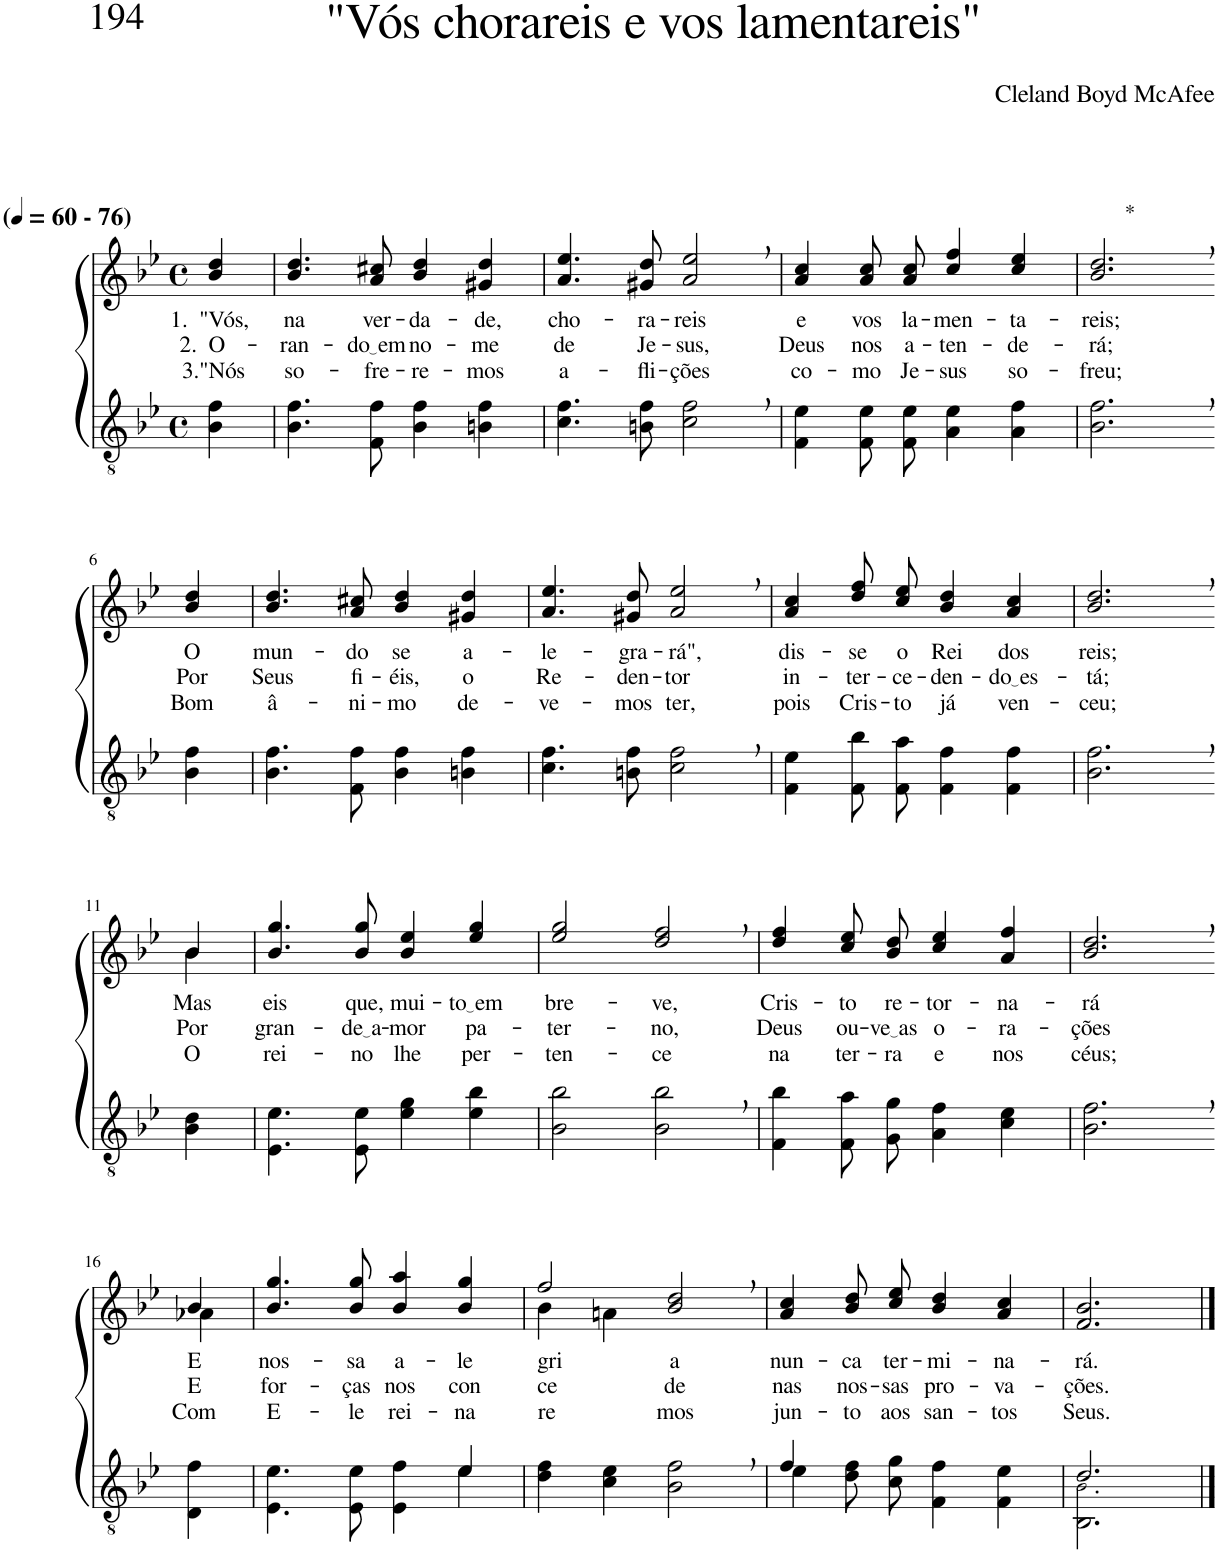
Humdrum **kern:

**kern	**kern	**text	**text	**text
*part2	*part1	*part1	*part1	*part1
*staff2	*staff1	*staff1	*staff1	*staff1
*I"Parte III e IV	*I"Parte I e II	*	*	*
*clefGv2	*clefG2	*	*	*
*Trd5c9	*Trd5c9	*	*	*
*k[b-e-]	*k[b-e-]	*	*	*
*M4/4	*M4/4	*	*	*
*met(c)	*met(c)	*	*	*
*MM60	*MM60	*	*	*
=1	=1	=1	=1	=1
!	!LO:TX:a:B:t=(	!	!	!
!	!LO:TX:a:B:t=- 76)	!	!	!
!	!	!LO:LY:b	!LO:LY:b	!LO:LY:b
4B-\ 4f\	4b-/ 4dd/	1. "Vós,	2. O-	3."Nós
=2	=2	=2	=2	=2
!	!	!LO:LY:b	!LO:LY:b	!LO:LY:b
4.B-\ 4.f\	4.b-/ 4.dd/	na	-ran-	so-
!	!	!LO:LY:b	!LO:LY:b	!LO:LY:b
8F\ 8f\	8a/ 8cc#X/	ver-	do em	-fre-
!	!	!LO:LY:b	!LO:LY:b	!LO:LY:b
4B-\ 4f\	4b-/ 4dd/	-da-	no-	-re-
!	!	!LO:LY:b	!LO:LY:b	!LO:LY:b
4Bn\ 4f\	4g#X/ 4dd/	-de,	-me	-mos
=3	=3	=3	=3	=3
!	!	!LO:LY:b	!LO:LY:b	!LO:LY:b
4.c\ 4.f\	4.a/ 4.ee-/	cho-	de	a-
!	!	!LO:LY:b	!LO:LY:b	!LO:LY:b
8Bn\ 8f\	8g#X/ 8dd/	-ra-	Je-	-fli-
!	!	!LO:LY:b	!LO:LY:b	!LO:LY:b
2c\, 2f\,	2a/, 2ee-/,	-reis	-sus,	-ções
=4	=4	=4	=4	=4
!	!	!LO:LY:b	!LO:LY:b	!LO:LY:b
4F\ 4e-\	4a/ 4cc/	e	Deus	co-
!	!	!LO:LY:b	!LO:LY:b	!LO:LY:b
8F\ 8e-\L	8a\ 8cc\L	vos	nos	-mo
!	!	!LO:LY:b	!LO:LY:b	!LO:LY:b
8F\ 8e-\J	8a\ 8cc\J	la-	a-	Je-
!	!	!LO:LY:b	!LO:LY:b	!LO:LY:b
4A\ 4e-\	4cc/ 4ff/	-men-	-ten-	-sus
!	!	!LO:LY:b	!LO:LY:b	!LO:LY:b
4A\ 4f\	4cc/ 4ee-/	-ta-	-de-	so-
=5	=5	=5	=5	=5
!	!LO:TX:a:t=*	!	!	!
!	!	!LO:LY:b	!LO:LY:b	!LO:LY:b
2.B-\, 2.f\,	2.b-/, 2.dd/,	-reis;	-rá;	-freu;
!!LO:LB:g=z
=6-	=6-	=6-	=6-	=6-
!	!	!LO:LY:b	!LO:LY:b	!LO:LY:b
4B-\ 4f\	4b-/ 4dd/	O	Por	Bom
=7	=7	=7	=7	=7
!	!	!LO:LY:b	!LO:LY:b	!LO:LY:b
4.B-\ 4.f\	4.b-/ 4.dd/	mun-	Seus	â-
!	!	!LO:LY:b	!LO:LY:b	!LO:LY:b
8F\ 8f\	8a/ 8cc#X/	-do	fi-	-ni-
!	!	!LO:LY:b	!LO:LY:b	!LO:LY:b
4B-\ 4f\	4b-/ 4dd/	se	-éis,	-mo
!	!	!LO:LY:b	!LO:LY:b	!LO:LY:b
4Bn\ 4f\	4g#X/ 4dd/	a-	o	de-
=8	=8	=8	=8	=8
!	!	!LO:LY:b	!LO:LY:b	!LO:LY:b
4.c\ 4.f\	4.a/ 4.ee-/	-le-	Re-	-ve-
!	!	!LO:LY:b	!LO:LY:b	!LO:LY:b
8Bn\ 8f\	8g#X/ 8dd/	-gra-	-den-	-mos
!	!	!LO:LY:b	!LO:LY:b	!LO:LY:b
2c\, 2f\,	2a/, 2ee-/,	-rá",	-tor	ter,
=9	=9	=9	=9	=9
!	!	!LO:LY:b	!LO:LY:b	!LO:LY:b
4F\ 4e-\	4a/ 4cc/	dis-	in-	pois
!	!	!LO:LY:b	!LO:LY:b	!LO:LY:b
8F\ 8b-\L	8dd\ 8ff\L	-se	-ter-	Cris-
!	!	!LO:LY:b	!LO:LY:b	!LO:LY:b
8F\ 8a\J	8cc\ 8ee-\J	o	-ce-	-to
!	!	!LO:LY:b	!LO:LY:b	!LO:LY:b
4F\ 4f\	4b-/ 4dd/	Rei	-den-	já
!	!	!LO:LY:b	!LO:LY:b	!LO:LY:b
4F\ 4f\	4a/ 4cc/	dos	do es	ven-
=10	=10	=10	=10	=10
!	!	!LO:LY:b	!LO:LY:b	!LO:LY:b
2.B-\, 2.f\,	2.b-/, 2.dd/,	reis;	-tá;	-ceu;
!!LO:LB:g=z
=11-	=11-	=11-	=11-	=11-
*	*^	*	*	*
!	!	!	!LO:LY:b	!LO:LY:b	!LO:LY:b
4B-\ 4d\	4b-/	4b-\	Mas	Por	O
=12	=12	=12	=12	=12	=12
!	!	!	!LO:LY:b	!LO:LY:b	!LO:LY:b
*	*v	*v	*	*	*
4.E-\ 4.e-\	4.b-/ 4.gg/	eis	gran-	rei-
!	!	!LO:LY:b	!LO:LY:b	!LO:LY:b
8E-\ 8e-\	8b-/ 8gg/	que,	de a	-no
!	!	!LO:LY:b	!LO:LY:b	!LO:LY:b
4e-\ 4g\	4b-/ 4ee-/	mui-	-mor	lhe
!	!	!LO:LY:b	!LO:LY:b	!LO:LY:b
4e-\ 4b-\	4ee-/ 4gg/	to em	pa-	per-
=13	=13	=13	=13	=13
!	!	!LO:LY:b	!LO:LY:b	!LO:LY:b
2B-\ 2b-\	2ee-/ 2gg/	bre-	-ter-	-ten-
!	!	!LO:LY:b	!LO:LY:b	!LO:LY:b
2B-\, 2b-\,	2dd/, 2ff/,	-ve,	-no,	-ce
=14	=14	=14	=14	=14
!	!	!LO:LY:b	!LO:LY:b	!LO:LY:b
4F\ 4b-\	4dd/ 4ff/	Cris-	Deus	na
!	!	!LO:LY:b	!LO:LY:b	!LO:LY:b
8F\ 8a\L	8cc\ 8ee-\L	-to	ou-	ter-
!	!	!LO:LY:b	!LO:LY:b	!LO:LY:b
8G\ 8g\J	8b-\ 8dd\J	re-	ve as	-ra
!	!	!LO:LY:b	!LO:LY:b	!LO:LY:b
4A\ 4f\	4cc/ 4ee-/	-tor-	o-	e
!	!	!LO:LY:b	!LO:LY:b	!LO:LY:b
4c\ 4e-\	4a/ 4ff/	-na-	-ra-	nos
=15	=15	=15	=15	=15
!	!	!LO:LY:b	!LO:LY:b	!LO:LY:b
2.B-\, 2.f\,	2.b-/, 2.dd/,	-rá	-ções	céus;
!!LO:LB:g=z
=16-	=16-	=16-	=16-	=16-
*	*^	*	*	*
!	!	!	!LO:LY:b	!LO:LY:b	!LO:LY:b
4D\ 4f\	4b-/	4a-X\	E	E	Com
=17	=17	=17	=17	=17	=17
*^	*	*	*	*	*
!	!	!	!	!LO:LY:b	!LO:LY:b	!LO:LY:b
*	*	*v	*v	*	*	*
2.ryy	4.E-\ 4.e-\	4.b-/ 4.gg/	nos-	for-	E-
!	!	!	!LO:LY:b	!LO:LY:b	!LO:LY:b
.	8E-\ 8e-\	8b-/ 8gg/	-sa	-ças	-le
!	!	!	!LO:LY:b	!LO:LY:b	!LO:LY:b
.	4E-\ 4f\	4b-/ 4aa/	a-	nos	rei-
!	!	!	!LO:LY:b	!LO:LY:b	!LO:LY:b
4e-/	4e-\	4b-/ 4gg/	-le-	con-	-na-
=18	=18	=18	=18	=18	=18
*	*	*^	*	*	*
!	!	!	!	!LO:LY:b	!LO:LY:b	!LO:LY:b
*v	*v	*	*	*	*	*
4d\ 4f\	2ff/	4b-\	-gri-	-ce-	-re-
4c\ 4e-\	.	4an\	.	.	.
!	!	!	!LO:LY:b	!LO:LY:b	!LO:LY:b
2B-\, 2f\,	2b-/, 2dd/,	2ryy	-a	-de	mos
=19	=19	=19	=19	=19	=19
*^	*	*	*	*	*
!	!	!	!	!LO:LY:b	!LO:LY:b	!LO:LY:b
*	*	*v	*v	*	*	*
4f/	4e-\	4a/ 4cc/	nun-	nas	jun-
!	!	!	!LO:LY:b	!LO:LY:b	!LO:LY:b
2.ryy	8d\ 8f\L	8b-\ 8dd\L	-ca	nos-	-to
!	!	!	!LO:LY:b	!LO:LY:b	!LO:LY:b
.	8c\ 8g\J	8cc\ 8ee-\J	ter-	-sas	aos
!	!	!	!LO:LY:b	!LO:LY:b	!LO:LY:b
.	4F\ 4f\	4b-/ 4dd/	-mi-	pro-	san-
!	!	!	!LO:LY:b	!LO:LY:b	!LO:LY:b
.	4F\ 4e-\	4a/ 4cc/	-na-	-va-	-tos
=20	=20	=20	=20	=20	=20
!	!	!	!LO:LY:b	!LO:LY:b	!LO:LY:b
2.d/	2.BB-\ 2.B-!\	2.f/ 2.b-/	-rá.	-ções.	Seus.
*v	*v	*	*	*	*
==	==	==	==	==
*-	*-	*-	*-	*-
